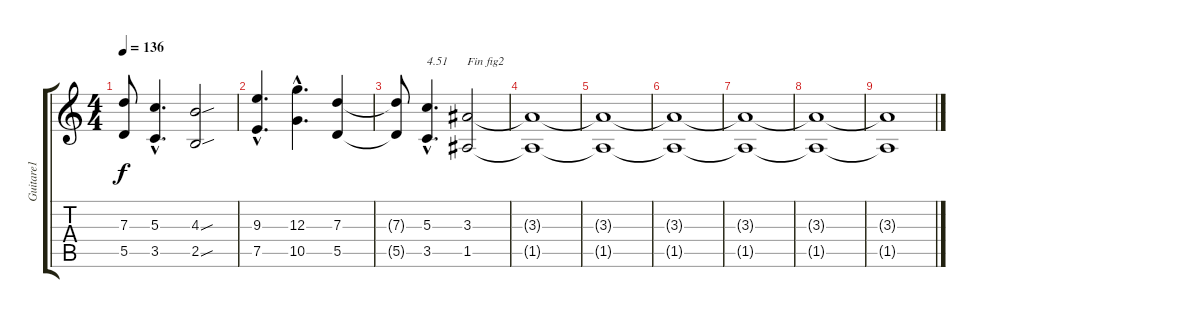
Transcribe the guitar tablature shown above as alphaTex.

\track ("Guitare1" "Guitare1") {instrument overdrivenguitar}
\staff {score tabs}
\tuning (E4 B3 G3 D3 A2 E2) {hide}
\ts (4 4)
\tempo 136
\clef g2
\ks c
(7.3{t} 5.5{t}).8{dy f} (5.3{hac} 3.5{hac}).4{d} (4.3{sou} 2.5{sou}).2 |
(9.3{hac} 7.5{hac}).4{d} (12.3{hac} 10.5{hac}).4{d} (7.3 5.5).4 |
(7.3{t} 5.5{t}).8 (5.3{hac} 3.5{hac}).4{d txt "4.51"} (3.3 1.5).2{txt "Fin fig2"} |
(3.3{t} 1.5{t}).1{volume 4} |
(3.3{t} 1.5{t}).1 |
(3.3{t} 1.5{t}).1 |
(3.3{t} 1.5{t}).1 |
(3.3{t} 1.5{t}).1 |
(3.3{t} 1.5{t}).1
